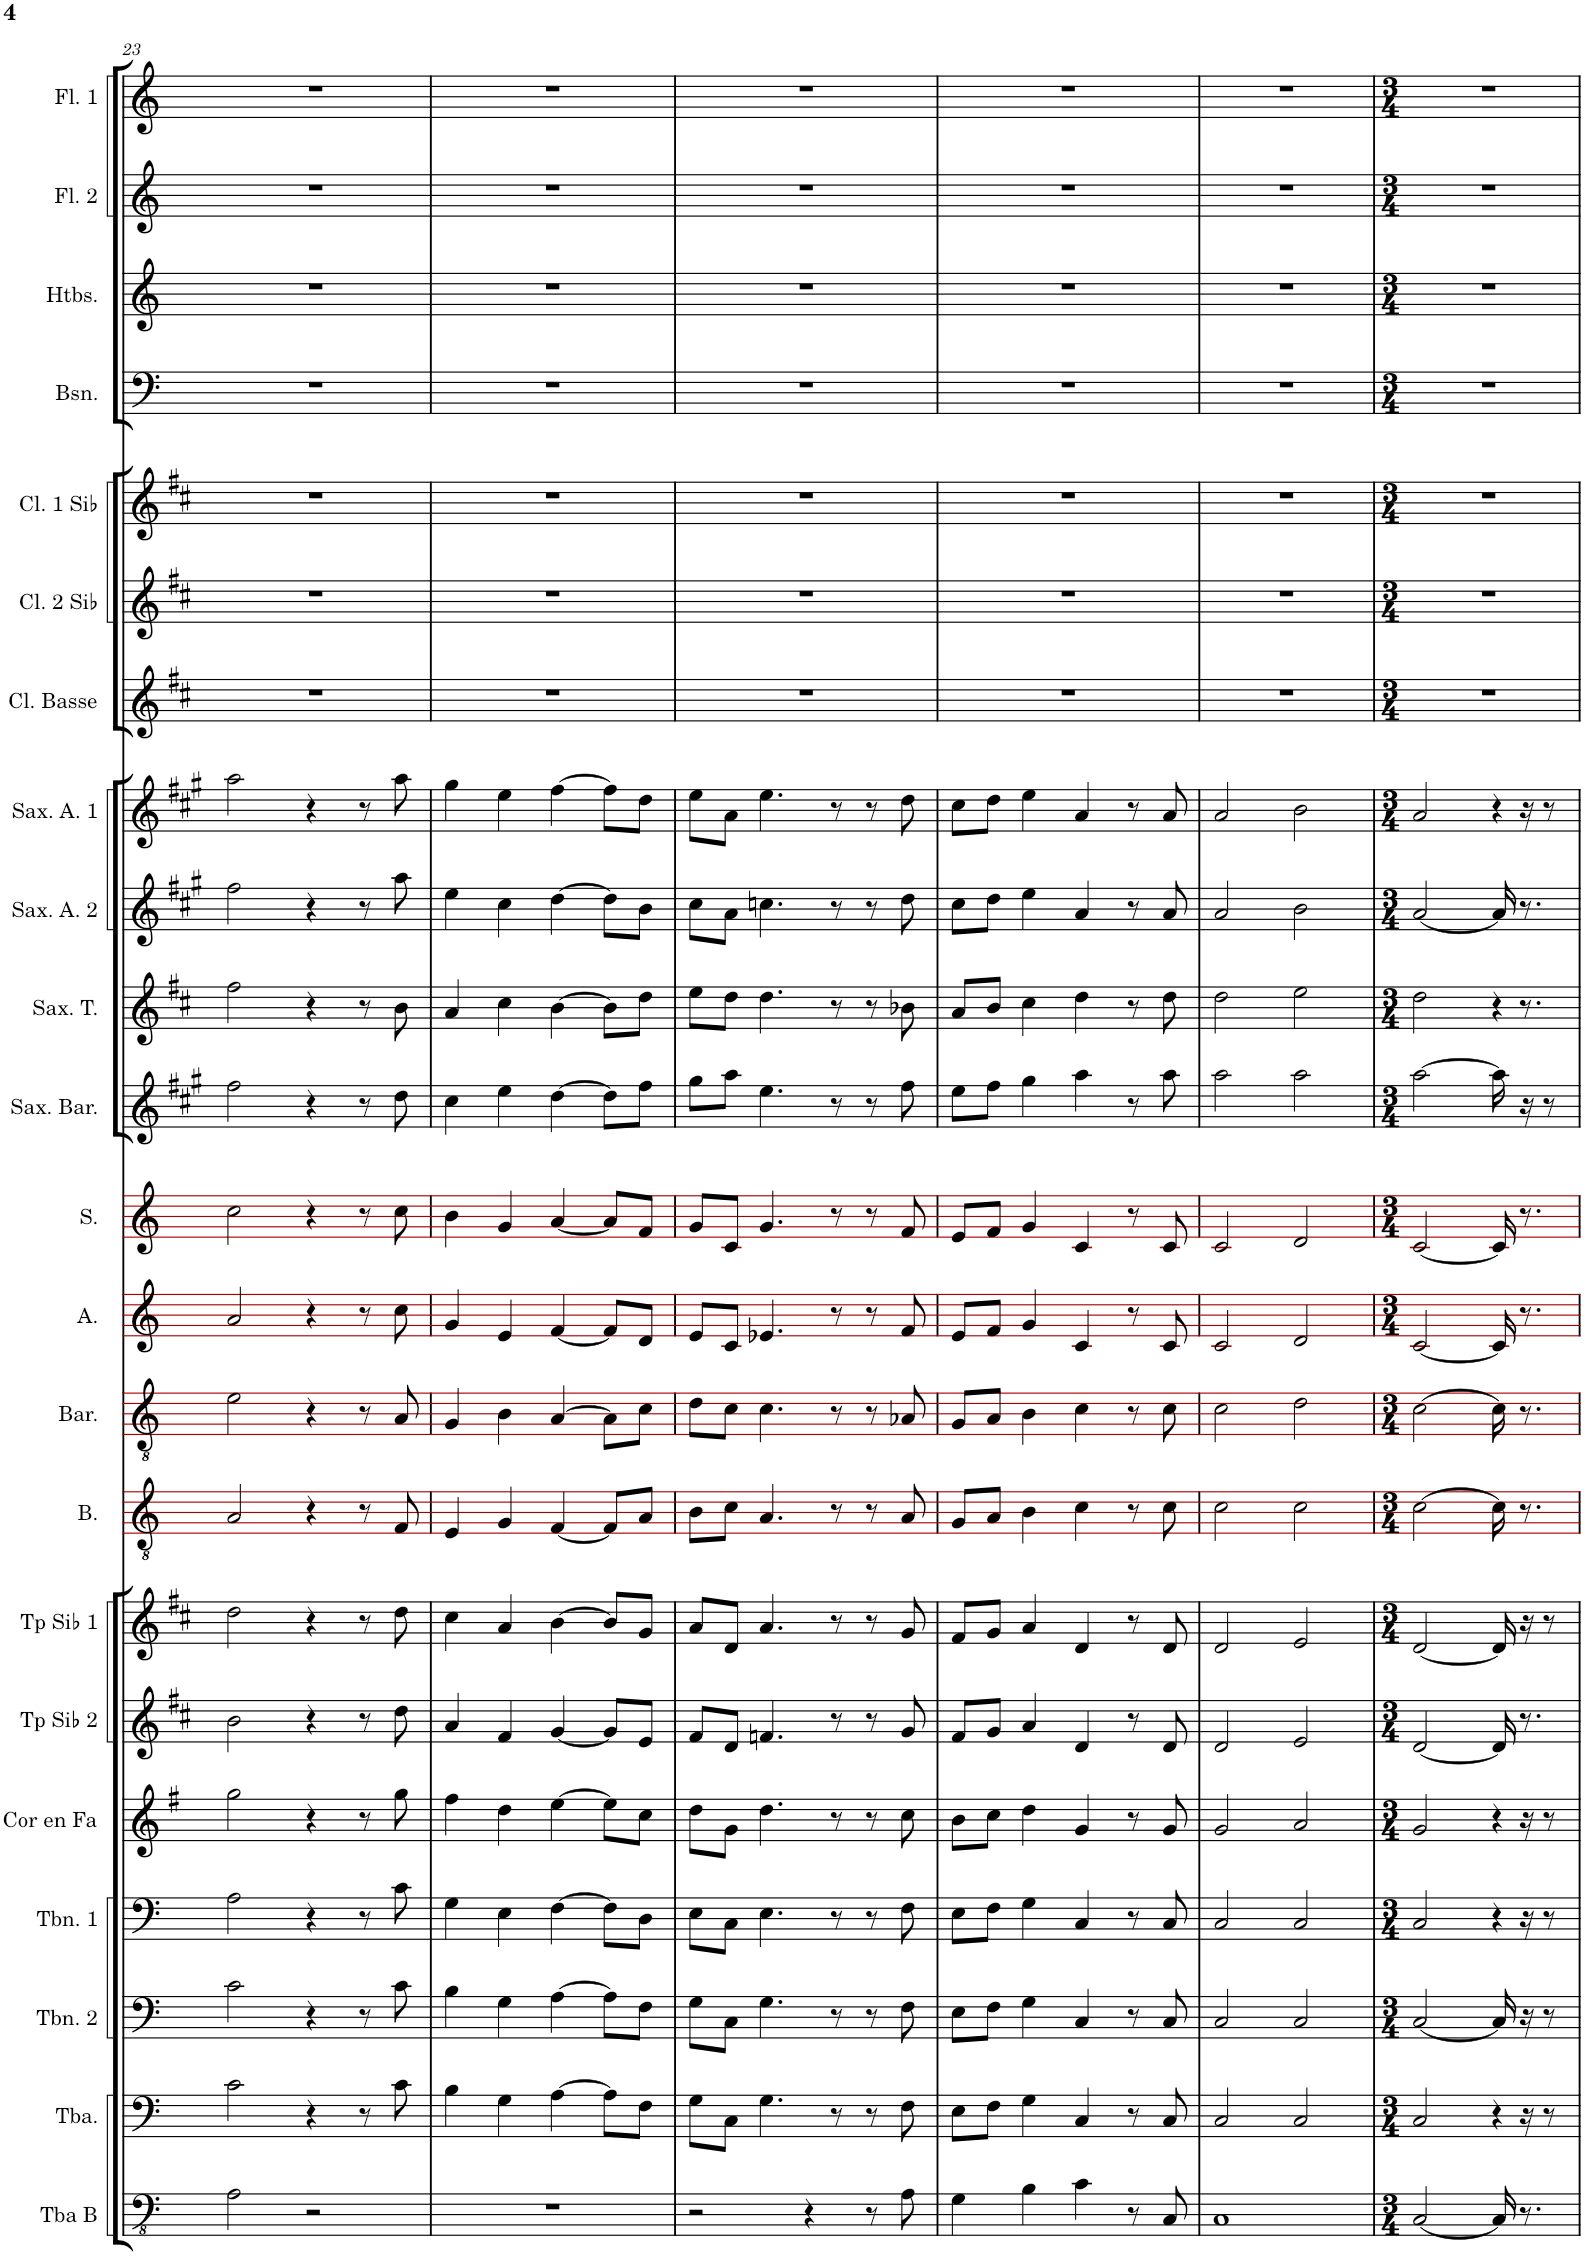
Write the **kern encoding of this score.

**kern	**kern	**kern	**kern	**kern	**kern	**kern	**kern	**kern	**kern	**kern	**kern	**kern	**kern	**kern	**kern	**kern	**kern	**kern	**kern	**kern	**kern
*part22	*part21	*part20	*part19	*part18	*part17	*part16	*part15	*part14	*part13	*part12	*part11	*part10	*part9	*part8	*part7	*part6	*part5	*part4	*part3	*part2	*part1
*staff22	*staff21	*staff20	*staff19	*staff18	*staff17	*staff16	*staff15	*staff14	*staff13	*staff12	*staff11	*staff10	*staff9	*staff8	*staff7	*staff6	*staff5	*staff4	*staff3	*staff2	*staff1
*I"Tuba basse	*I"Tuba	*I"Trombone 2	*I"Trombone 1	*I"Cor en Fa	*I"Trompette 2 en Sib	*I"Trompette 1 en Sib	*I"Basse	*I"Baryton	*I"Alto	*I"Soprano	*I"Saxophone Baryton	*I"Saxophone Ténor	*I"Saxophone Alto 2	*I"Saxophone Alto 1	*I"Clarinette Basse	*I"Clarinette 2 en Sib	*I"Clarinette 1 en Sib	*I"Basson	*I"Hautbois	*I"Flûte 2	*I"Flûte 1
*I'Tba B	*I'Tba.	*I'Tbn. 2	*I'Tbn. 1	*I'Cor en Fa	*I'Tp Sib 2	*I'Tp Sib 1	*I'B.	*I'Bar.	*I'A.	*I'S.	*I'Sax. Bar.	*I'Sax. T.	*I'Sax. A. 2	*I'Sax. A. 1	*I'Cl. Basse	*I'Cl. 2 Sib	*I'Cl. 1 Sib	*I'Bsn.	*I'Htbs.	*I'Fl. 2	*I'Fl. 1
!!LO:PB:g=z
*clefFv4	*clefF4	*clefF4	*clefF4	*clefG2	*clefG2	*clefG2	*clefGv2	*clefGv2	*clefG2	*clefG2	*clefG2	*clefG2	*clefG2	*clefG2	*clefG2	*clefG2	*clefG2	*clefF4	*clefG2	*clefG2	*clefG2
*	*	*	*	*Trd4c7	*Trd1c2	*Trd1c2	*	*	*	*	*Trd12c21	*Trd8c14	*Trd5c9	*Trd5c9	*Trd8c14	*Trd1c2	*Trd1c2	*	*	*	*
*k[]	*k[]	*k[]	*k[]	*k[f#]	*k[f#c#]	*k[f#c#]	*k[]	*k[]	*k[]	*k[]	*k[f#c#g#]	*k[f#c#]	*k[f#c#g#]	*k[f#c#g#]	*k[f#c#]	*k[f#c#]	*k[f#c#]	*k[]	*k[]	*k[]	*k[]
*M4/4	*M4/4	*M4/4	*M4/4	*M4/4	*M4/4	*M4/4	*M4/4	*M4/4	*M4/4	*M4/4	*M4/4	*M4/4	*M4/4	*M4/4	*M4/4	*M4/4	*M4/4	*M4/4	*M4/4	*M4/4	*M4/4
=23	=23	=23	=23	=23	=23	=23	=23	=23	=23	=23	=23	=23	=23	=23	=23	=23	=23	=23	=23	=23	=23
2AA\	2c\	2c\	2A\	2gg\	2b\	2dd\	2A/	2e\	2a/	2cc\	2ff#\	2ff#\	2ff#\	2aa\	1r	1r	1r	1r	1r	1r	1r
2r	4r	4r	4r	4r	4r	4r	4r	4r	4r	4r	4r	4r	4r	4r	.	.	.	.	.	.	.
.	8r	8r	8r	8r	8r	8r	8r	8r	8r	8r	8r	8r	8r	8r	.	.	.	.	.	.	.
.	8c\	8c\	8c\	8gg\	8dd\	8dd\	8F/	8A/	8cc\	8cc\	8dd\	8b\	8aa\	8aa\	.	.	.	.	.	.	.
=24	=24	=24	=24	=24	=24	=24	=24	=24	=24	=24	=24	=24	=24	=24	=24	=24	=24	=24	=24	=24	=24
1r	4B\	4B\	4G\	4ff#\	4a/	4cc#\	4E/	4G/	4g/	4b\	4cc#\	4a/	4ee\	4gg#\	1r	1r	1r	1r	1r	1r	1r
.	4G\	4G\	4E\	4dd\	4f#/	4a/	4G/	4B\	4e/	4g/	4ee\	4cc#\	4cc#\	4ee\	.	.	.	.	.	.	.
.	[4A\	[4A\	[4F\	[4ee\	[4g/	[4b\	[4F/	[4A/	[4f/	[4a/	[4dd\	[4b\	[4dd\	[4ff#\	.	.	.	.	.	.	.
.	8A\L]	8A\L]	8F\L]	8ee\L]	8g/L]	8b/L]	8F/L]	8A\L]	8f/L]	8a/L]	8dd\L]	8b\L]	8dd\L]	8ff#\L]	.	.	.	.	.	.	.
.	8F\J	8F\J	8D\J	8cc\J	8e/J	8g/J	8A/J	8c\J	8d/J	8f/J	8ff#\J	8dd\J	8b\J	8dd\J	.	.	.	.	.	.	.
=25	=25	=25	=25	=25	=25	=25	=25	=25	=25	=25	=25	=25	=25	=25	=25	=25	=25	=25	=25	=25	=25
2r	8G\L	8G\L	8E\L	8dd\L	8f#/L	8a/L	8B\L	8d\L	8e/L	8g/L	8gg#\L	8ee\L	8cc#\L	8ee\L	1r	1r	1r	1r	1r	1r	1r
.	8C\J	8C\J	8C\J	8g\J	8d/J	8d/J	8c\J	8c\J	8c/J	8c/J	8aa\J	8dd\J	8a\J	8a\J	.	.	.	.	.	.	.
.	4.G\	4.G\	4.E\	4.dd\	4.fn/	4.a/	4.A/	4.c\	4.e-X/	4.g/	4.ee\	4.dd\	4.ccn\	4.ee\	.	.	.	.	.	.	.
4r	.	.	.	.	.	.	.	.	.	.	.	.	.	.	.	.	.	.	.	.	.
.	8r	8r	8r	8r	8r	8r	8r	8r	8r	8r	8r	8r	8r	8r	.	.	.	.	.	.	.
8r	8r	8r	8r	8r	8r	8r	8r	8r	8r	8r	8r	8r	8r	8r	.	.	.	.	.	.	.
8AA\	8F\	8F\	8F\	8cc\	8g/	8g/	8A/	8A-X/	8f/	8f/	8ff#\	8b-X\	8dd\	8dd\	.	.	.	.	.	.	.
=26	=26	=26	=26	=26	=26	=26	=26	=26	=26	=26	=26	=26	=26	=26	=26	=26	=26	=26	=26	=26	=26
4GG\	8E\L	8E\L	8E\L	8b\L	8f#/L	8f#/L	8G/L	8G/L	8e/L	8e/L	8ee\L	8a/L	8cc#\L	8cc#\L	1r	1r	1r	1r	1r	1r	1r
.	8F\J	8F\J	8F\J	8cc\J	8g/J	8g/J	8A/J	8A/J	8f/J	8f/J	8ff#\J	8b/J	8dd\J	8dd\J	.	.	.	.	.	.	.
4BB\	4G\	4G\	4G\	4dd\	4a/	4a/	4B\	4B\	4g/	4g/	4gg#\	4cc#\	4ee\	4ee\	.	.	.	.	.	.	.
4C\	4C/	4C/	4C/	4g/	4d/	4d/	4c\	4c\	4c/	4c/	4aa\	4dd\	4a/	4a/	.	.	.	.	.	.	.
8r	8r	8r	8r	8r	8r	8r	8r	8r	8r	8r	8r	8r	8r	8r	.	.	.	.	.	.	.
8CC/	8C/	8C/	8C/	8g/	8d/	8d/	8c\	8c\	8c/	8c/	8aa\	8dd\	8a/	8a/	.	.	.	.	.	.	.
=27	=27	=27	=27	=27	=27	=27	=27	=27	=27	=27	=27	=27	=27	=27	=27	=27	=27	=27	=27	=27	=27
1CC	2C/	2C/	2C/	2g/	2d/	2d/	2c\	2c\	2c/	2c/	2aa\	2dd\	2a/	2a/	1r	1r	1r	1r	1r	1r	1r
.	2C/	2C/	2C/	2a/	2e/	2e/	2c\	2d\	2d/	2d/	2aa\	2ee\	2b\	2b\	.	.	.	.	.	.	.
=28	=28	=28	=28	=28	=28	=28	=28	=28	=28	=28	=28	=28	=28	=28	=28	=28	=28	=28	=28	=28	=28
*M3/4	*M3/4	*M3/4	*M3/4	*M3/4	*M3/4	*M3/4	*M3/4	*M3/4	*M3/4	*M3/4	*M3/4	*M3/4	*M3/4	*M3/4	*M3/4	*M3/4	*M3/4	*M3/4	*M3/4	*M3/4	*M3/4
[2CC/	2C/	[2C/	2C/	2g/	[2d/	[2d/	[2c\	[2c\	[2c/	[2c/	[2aa\	2dd\	[2a/	2a/	2.r	2.r	2.r	2.r	2.r	2.r	2.r
16CC/]	4r	16C/]	4r	4r	16d/]	16d/]	16c\]	16c\]	16c/]	16c/]	16aa\]	4r	16a/]	4r	.	.	.	.	.	.	.
8.r	.	16r	.	.	8.r	16r	8.r	8.r	8.r	8.r	16r	.	8.r	.	.	.	.	.	.	.	.
.	.	8r	.	.	.	8r	.	.	.	.	8r	.	.	.	.	.	.	.	.	.	.
8.ryy	16r	8.ryy	16r	16r	8.ryy	8.ryy	8.ryy	8.ryy	8.ryy	8.ryy	8.ryy	8.r	8.ryy	16r	8.ryy	8.ryy	8.ryy	8.ryy	8.ryy	8.ryy	8.ryy
.	8r	.	8r	8r	.	.	.	.	.	.	.	.	.	8r	.	.	.	.	.	.	.
=	=	=	=	=	=	=	=	=	=	=	=	=	=	=	=	=	=	=	=	=	=
*-	*-	*-	*-	*-	*-	*-	*-	*-	*-	*-	*-	*-	*-	*-	*-	*-	*-	*-	*-	*-	*-
